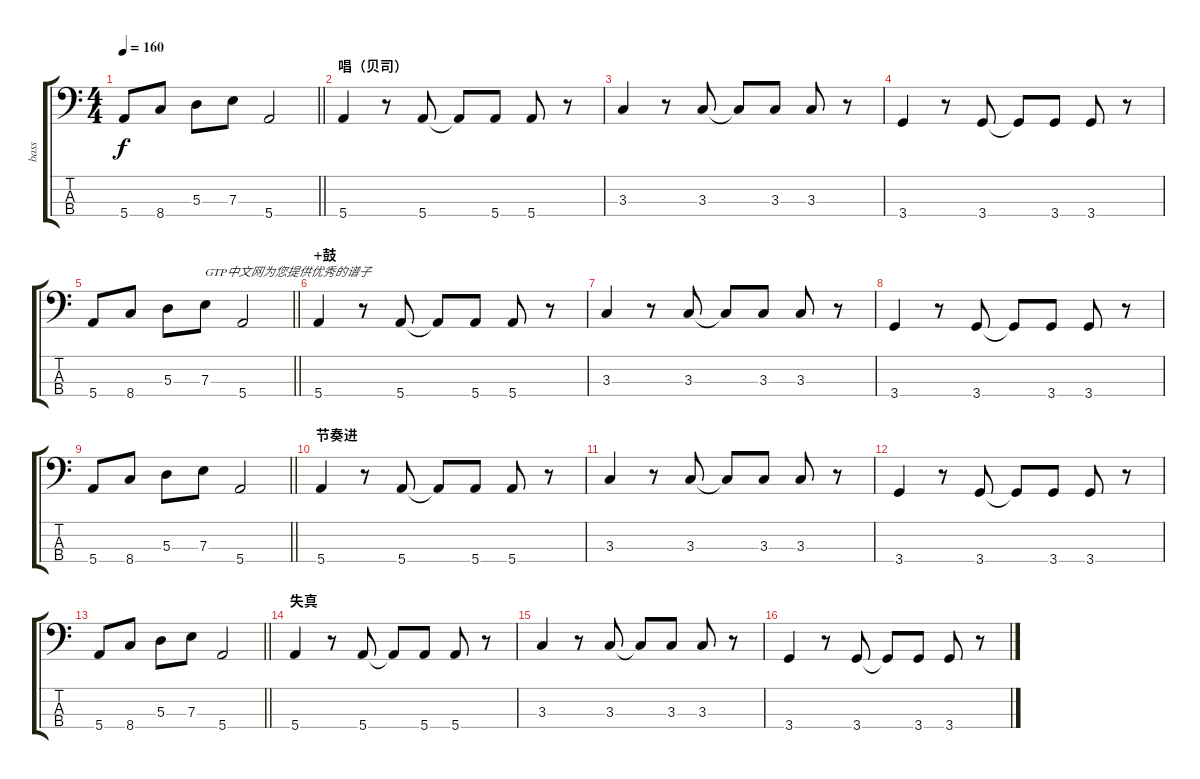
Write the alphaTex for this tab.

\track ("bass" "bass") {instrument electricbassfinger}
\staff {score tabs}
\tuning (G2 D2 A1 E1) {hide}
\ts (4 4)
\tempo 160
\clef f4
\barLineRight lightlight
\ks c
5.4.8{dy f} 8.4.8 5.3.8 7.3.8 5.4.2 |
\section ("" "唱（贝司）")
5.4.4 r.8 5.4.8 5.4{t}.8 5.4.8 5.4.8 r.8 |
3.3.4 r.8 3.3.8 3.3{t}.8 3.3.8 3.3.8 r.8 |
3.4.4 r.8 3.4.8 3.4{t}.8 3.4.8 3.4.8 r.8 |
\barLineRight lightlight
5.4.8 8.4.8 5.3.8 7.3.8{txt "GTP中文网为您提供优秀的谱子"} 5.4.2 |
\section ("" "+鼓")
5.4.4 r.8 5.4.8 5.4{t}.8 5.4.8 5.4.8 r.8 |
3.3.4 r.8 3.3.8 3.3{t}.8 3.3.8 3.3.8 r.8 |
3.4.4 r.8 3.4.8 3.4{t}.8 3.4.8 3.4.8 r.8 |
\barLineRight lightlight
5.4.8 8.4.8 5.3.8 7.3.8 5.4.2 |
\section ("" "节奏进")
5.4.4 r.8 5.4.8 5.4{t}.8 5.4.8 5.4.8 r.8 |
3.3.4 r.8 3.3.8 3.3{t}.8 3.3.8 3.3.8 r.8 |
3.4.4 r.8 3.4.8 3.4{t}.8 3.4.8 3.4.8 r.8 |
\barLineRight lightlight
5.4.8 8.4.8 5.3.8 7.3.8 5.4.2 |
\section ("" "失真")
5.4.4 r.8 5.4.8 5.4{t}.8 5.4.8 5.4.8 r.8 |
3.3.4 r.8 3.3.8 3.3{t}.8 3.3.8 3.3.8 r.8 |
3.4.4 r.8 3.4.8 3.4{t}.8 3.4.8 3.4.8 r.8
